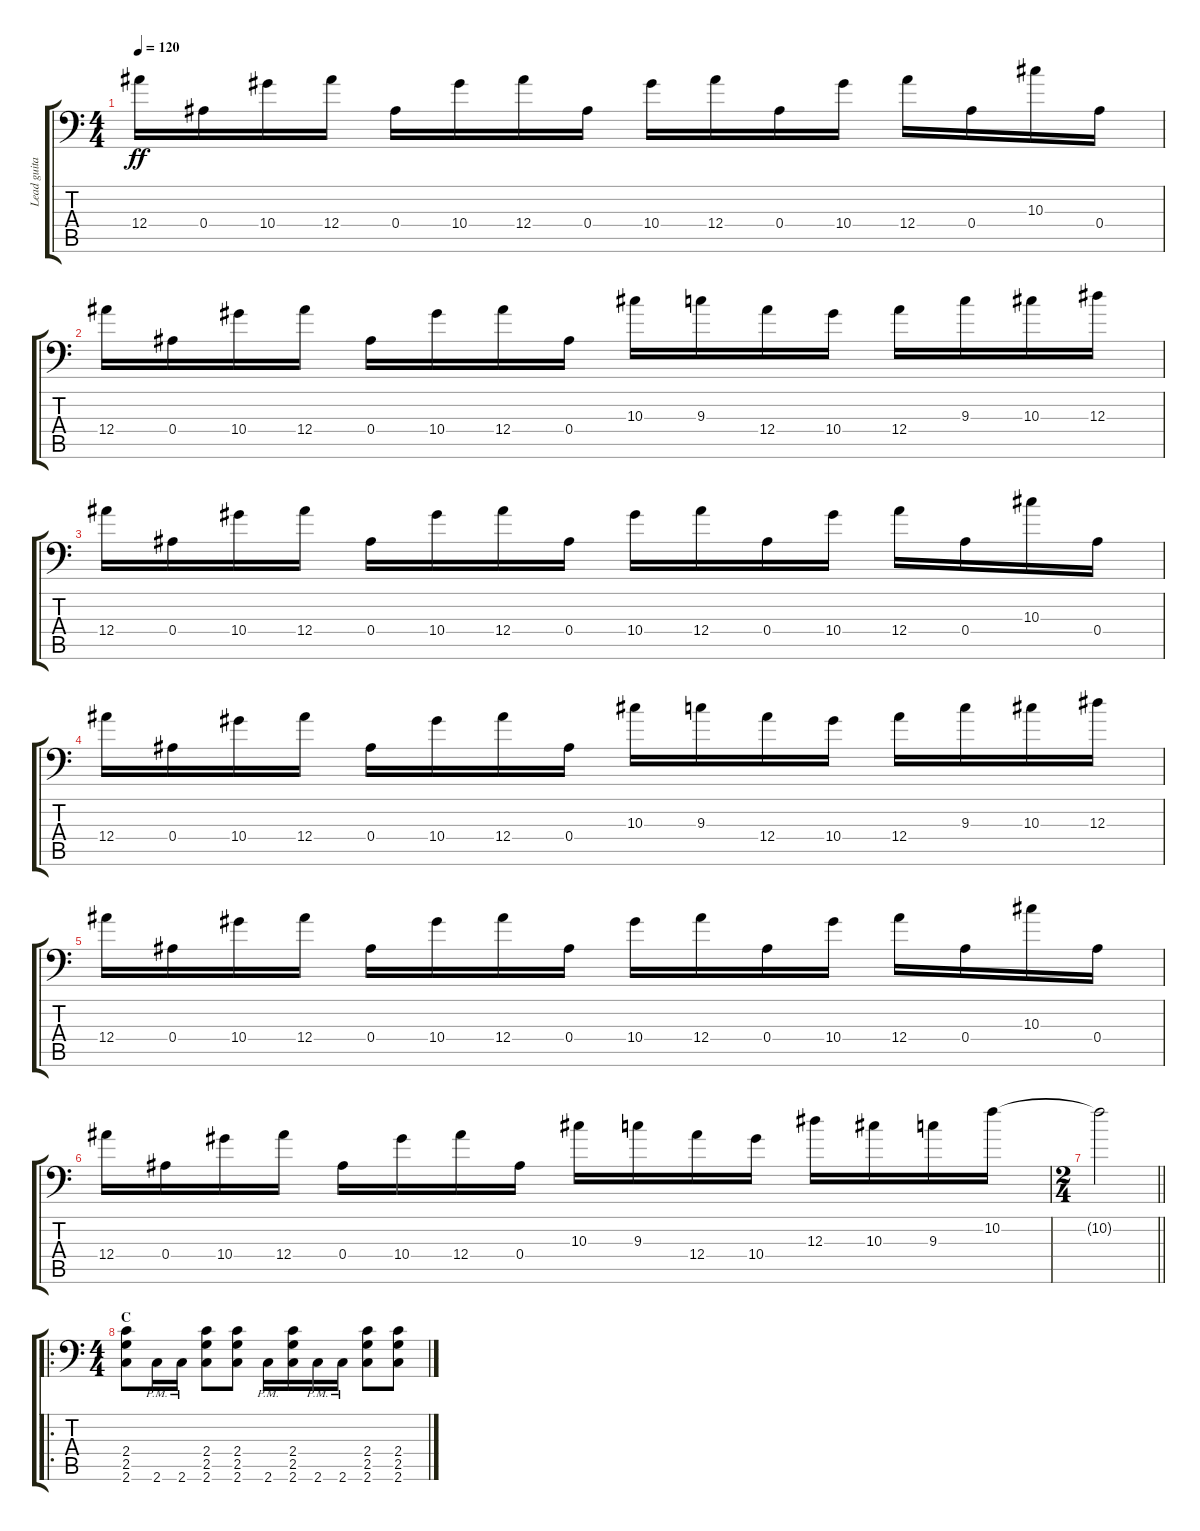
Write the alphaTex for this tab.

\track ("Lead guitar" "Lead guita") {instrument distortionguitar}
\staff {score tabs}
\tuning (C4 G3 Eb3 Bb2 F2 Bb1) {hide}
\ts (4 4)
\tempo 120
\clef f4
\ks c
12.4.16{dy ff} 0.4.16 10.4.16 12.4.16 0.4.16 10.4.16 12.4.16 0.4.16 10.4.16 12.4.16 0.4.16 10.4.16 12.4.16 0.4.16 10.3.16 0.4.16 |
12.4.16 0.4.16 10.4.16 12.4.16 0.4.16 10.4.16 12.4.16 0.4.16 10.3.16 9.3.16 12.4.16 10.4.16 12.4.16 9.3.16 10.3.16 12.3.16 |
12.4.16 0.4.16 10.4.16 12.4.16 0.4.16 10.4.16 12.4.16 0.4.16 10.4.16 12.4.16 0.4.16 10.4.16 12.4.16 0.4.16 10.3.16 0.4.16 |
12.4.16 0.4.16 10.4.16 12.4.16 0.4.16 10.4.16 12.4.16 0.4.16 10.3.16 9.3.16 12.4.16 10.4.16 12.4.16 9.3.16 10.3.16 12.3.16 |
12.4.16 0.4.16 10.4.16 12.4.16 0.4.16 10.4.16 12.4.16 0.4.16 10.4.16 12.4.16 0.4.16 10.4.16 12.4.16 0.4.16 10.3.16 0.4.16 |
12.4.16 0.4.16 10.4.16 12.4.16 0.4.16 10.4.16 12.4.16 0.4.16 10.3.16 9.3.16 12.4.16 10.4.16 12.3.16 10.3.16 9.3.16 10.2.16 |
\ts (2 4)
\barLineRight lightlight
10.2{t}.2 |
\ro
\ts (4 4)
\section ("" "C")
(2.4 2.5 2.6).8 2.6{pm}.16 2.6{pm}.16 (2.4 2.5 2.6).8 (2.4 2.5 2.6).8 2.6{pm}.16 (2.4 2.5 2.6).16 2.6{pm}.16 2.6{pm}.16 (2.4 2.5 2.6).8 (2.4 2.5 2.6).8
